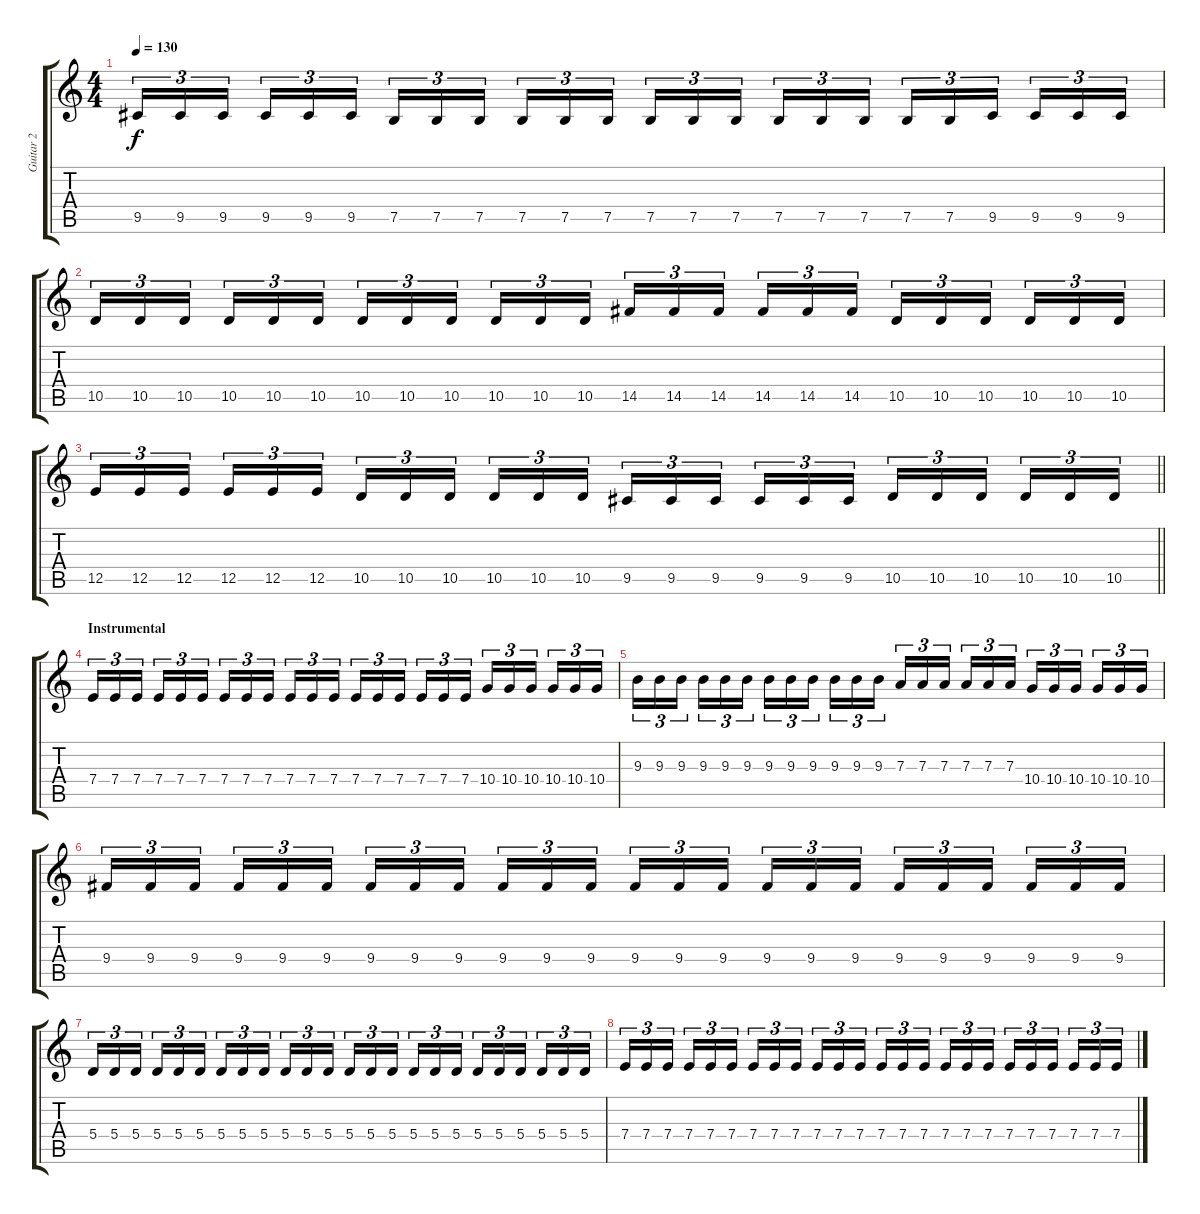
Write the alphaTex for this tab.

\track ("Guitar 2" "Guitar 2") {instrument distortionguitar}
\staff {score tabs}
\tuning (B3 Gb3 D3 A2 E2 B1) {hide}
\ts (4 4)
\tempo 130
\clef g2
\ks c
9.5.16{tu (3 2) dy f} 9.5.16{tu (3 2)} 9.5.16{tu (3 2)} 9.5.16{tu (3 2)} 9.5.16{tu (3 2)} 9.5.16{tu (3 2)} 7.5.16{tu (3 2)} 7.5.16{tu (3 2)} 7.5.16{tu (3 2)} 7.5.16{tu (3 2)} 7.5.16{tu (3 2)} 7.5.16{tu (3 2)} 7.5.16{tu (3 2)} 7.5.16{tu (3 2)} 7.5.16{tu (3 2)} 7.5.16{tu (3 2)} 7.5.16{tu (3 2)} 7.5.16{tu (3 2)} 7.5.16{tu (3 2)} 7.5.16{tu (3 2)} 9.5.16{tu (3 2)} 9.5.16{tu (3 2)} 9.5.16{tu (3 2)} 9.5.16{tu (3 2)} |
10.5.16{tu (3 2)} 10.5.16{tu (3 2)} 10.5.16{tu (3 2)} 10.5.16{tu (3 2)} 10.5.16{tu (3 2)} 10.5.16{tu (3 2)} 10.5.16{tu (3 2)} 10.5.16{tu (3 2)} 10.5.16{tu (3 2)} 10.5.16{tu (3 2)} 10.5.16{tu (3 2)} 10.5.16{tu (3 2)} 14.5.16{tu (3 2)} 14.5.16{tu (3 2)} 14.5.16{tu (3 2)} 14.5.16{tu (3 2)} 14.5.16{tu (3 2)} 14.5.16{tu (3 2)} 10.5.16{tu (3 2)} 10.5.16{tu (3 2)} 10.5.16{tu (3 2)} 10.5.16{tu (3 2)} 10.5.16{tu (3 2)} 10.5.16{tu (3 2)} |
\barLineRight lightlight
12.5.16{tu (3 2)} 12.5.16{tu (3 2)} 12.5.16{tu (3 2)} 12.5.16{tu (3 2)} 12.5.16{tu (3 2)} 12.5.16{tu (3 2)} 10.5.16{tu (3 2)} 10.5.16{tu (3 2)} 10.5.16{tu (3 2)} 10.5.16{tu (3 2)} 10.5.16{tu (3 2)} 10.5.16{tu (3 2)} 9.5.16{tu (3 2)} 9.5.16{tu (3 2)} 9.5.16{tu (3 2)} 9.5.16{tu (3 2)} 9.5.16{tu (3 2)} 9.5.16{tu (3 2)} 10.5.16{tu (3 2)} 10.5.16{tu (3 2)} 10.5.16{tu (3 2)} 10.5.16{tu (3 2)} 10.5.16{tu (3 2)} 10.5.16{tu (3 2)} |
\section ("" "Instrumental")
7.4.16{tu (3 2)} 7.4.16{tu (3 2)} 7.4.16{tu (3 2)} 7.4.16{tu (3 2)} 7.4.16{tu (3 2)} 7.4.16{tu (3 2)} 7.4.16{tu (3 2)} 7.4.16{tu (3 2)} 7.4.16{tu (3 2)} 7.4.16{tu (3 2)} 7.4.16{tu (3 2)} 7.4.16{tu (3 2)} 7.4.16{tu (3 2)} 7.4.16{tu (3 2)} 7.4.16{tu (3 2)} 7.4.16{tu (3 2)} 7.4.16{tu (3 2)} 7.4.16{tu (3 2)} 10.4.16{tu (3 2)} 10.4.16{tu (3 2)} 10.4.16{tu (3 2)} 10.4.16{tu (3 2)} 10.4.16{tu (3 2)} 10.4.16{tu (3 2)} |
9.3.16{tu (3 2)} 9.3.16{tu (3 2)} 9.3.16{tu (3 2)} 9.3.16{tu (3 2)} 9.3.16{tu (3 2)} 9.3.16{tu (3 2)} 9.3.16{tu (3 2)} 9.3.16{tu (3 2)} 9.3.16{tu (3 2)} 9.3.16{tu (3 2)} 9.3.16{tu (3 2)} 9.3.16{tu (3 2)} 7.3.16{tu (3 2)} 7.3.16{tu (3 2)} 7.3.16{tu (3 2)} 7.3.16{tu (3 2)} 7.3.16{tu (3 2)} 7.3.16{tu (3 2)} 10.4.16{tu (3 2)} 10.4.16{tu (3 2)} 10.4.16{tu (3 2)} 10.4.16{tu (3 2)} 10.4.16{tu (3 2)} 10.4.16{tu (3 2)} |
9.4.16{tu (3 2)} 9.4.16{tu (3 2)} 9.4.16{tu (3 2)} 9.4.16{tu (3 2)} 9.4.16{tu (3 2)} 9.4.16{tu (3 2)} 9.4.16{tu (3 2)} 9.4.16{tu (3 2)} 9.4.16{tu (3 2)} 9.4.16{tu (3 2)} 9.4.16{tu (3 2)} 9.4.16{tu (3 2)} 9.4.16{tu (3 2)} 9.4.16{tu (3 2)} 9.4.16{tu (3 2)} 9.4.16{tu (3 2)} 9.4.16{tu (3 2)} 9.4.16{tu (3 2)} 9.4.16{tu (3 2)} 9.4.16{tu (3 2)} 9.4.16{tu (3 2)} 9.4.16{tu (3 2)} 9.4.16{tu (3 2)} 9.4.16{tu (3 2)} |
5.4.16{tu (3 2)} 5.4.16{tu (3 2)} 5.4.16{tu (3 2)} 5.4.16{tu (3 2)} 5.4.16{tu (3 2)} 5.4.16{tu (3 2)} 5.4.16{tu (3 2)} 5.4.16{tu (3 2)} 5.4.16{tu (3 2)} 5.4.16{tu (3 2)} 5.4.16{tu (3 2)} 5.4.16{tu (3 2)} 5.4.16{tu (3 2)} 5.4.16{tu (3 2)} 5.4.16{tu (3 2)} 5.4.16{tu (3 2)} 5.4.16{tu (3 2)} 5.4.16{tu (3 2)} 5.4.16{tu (3 2)} 5.4.16{tu (3 2)} 5.4.16{tu (3 2)} 5.4.16{tu (3 2)} 5.4.16{tu (3 2)} 5.4.16{tu (3 2)} |
7.4.16{tu (3 2)} 7.4.16{tu (3 2)} 7.4.16{tu (3 2)} 7.4.16{tu (3 2)} 7.4.16{tu (3 2)} 7.4.16{tu (3 2)} 7.4.16{tu (3 2)} 7.4.16{tu (3 2)} 7.4.16{tu (3 2)} 7.4.16{tu (3 2)} 7.4.16{tu (3 2)} 7.4.16{tu (3 2)} 7.4.16{tu (3 2)} 7.4.16{tu (3 2)} 7.4.16{tu (3 2)} 7.4.16{tu (3 2)} 7.4.16{tu (3 2)} 7.4.16{tu (3 2)} 7.4.16{tu (3 2)} 7.4.16{tu (3 2)} 7.4.16{tu (3 2)} 7.4.16{tu (3 2)} 7.4.16{tu (3 2)} 7.4.16{tu (3 2)}
